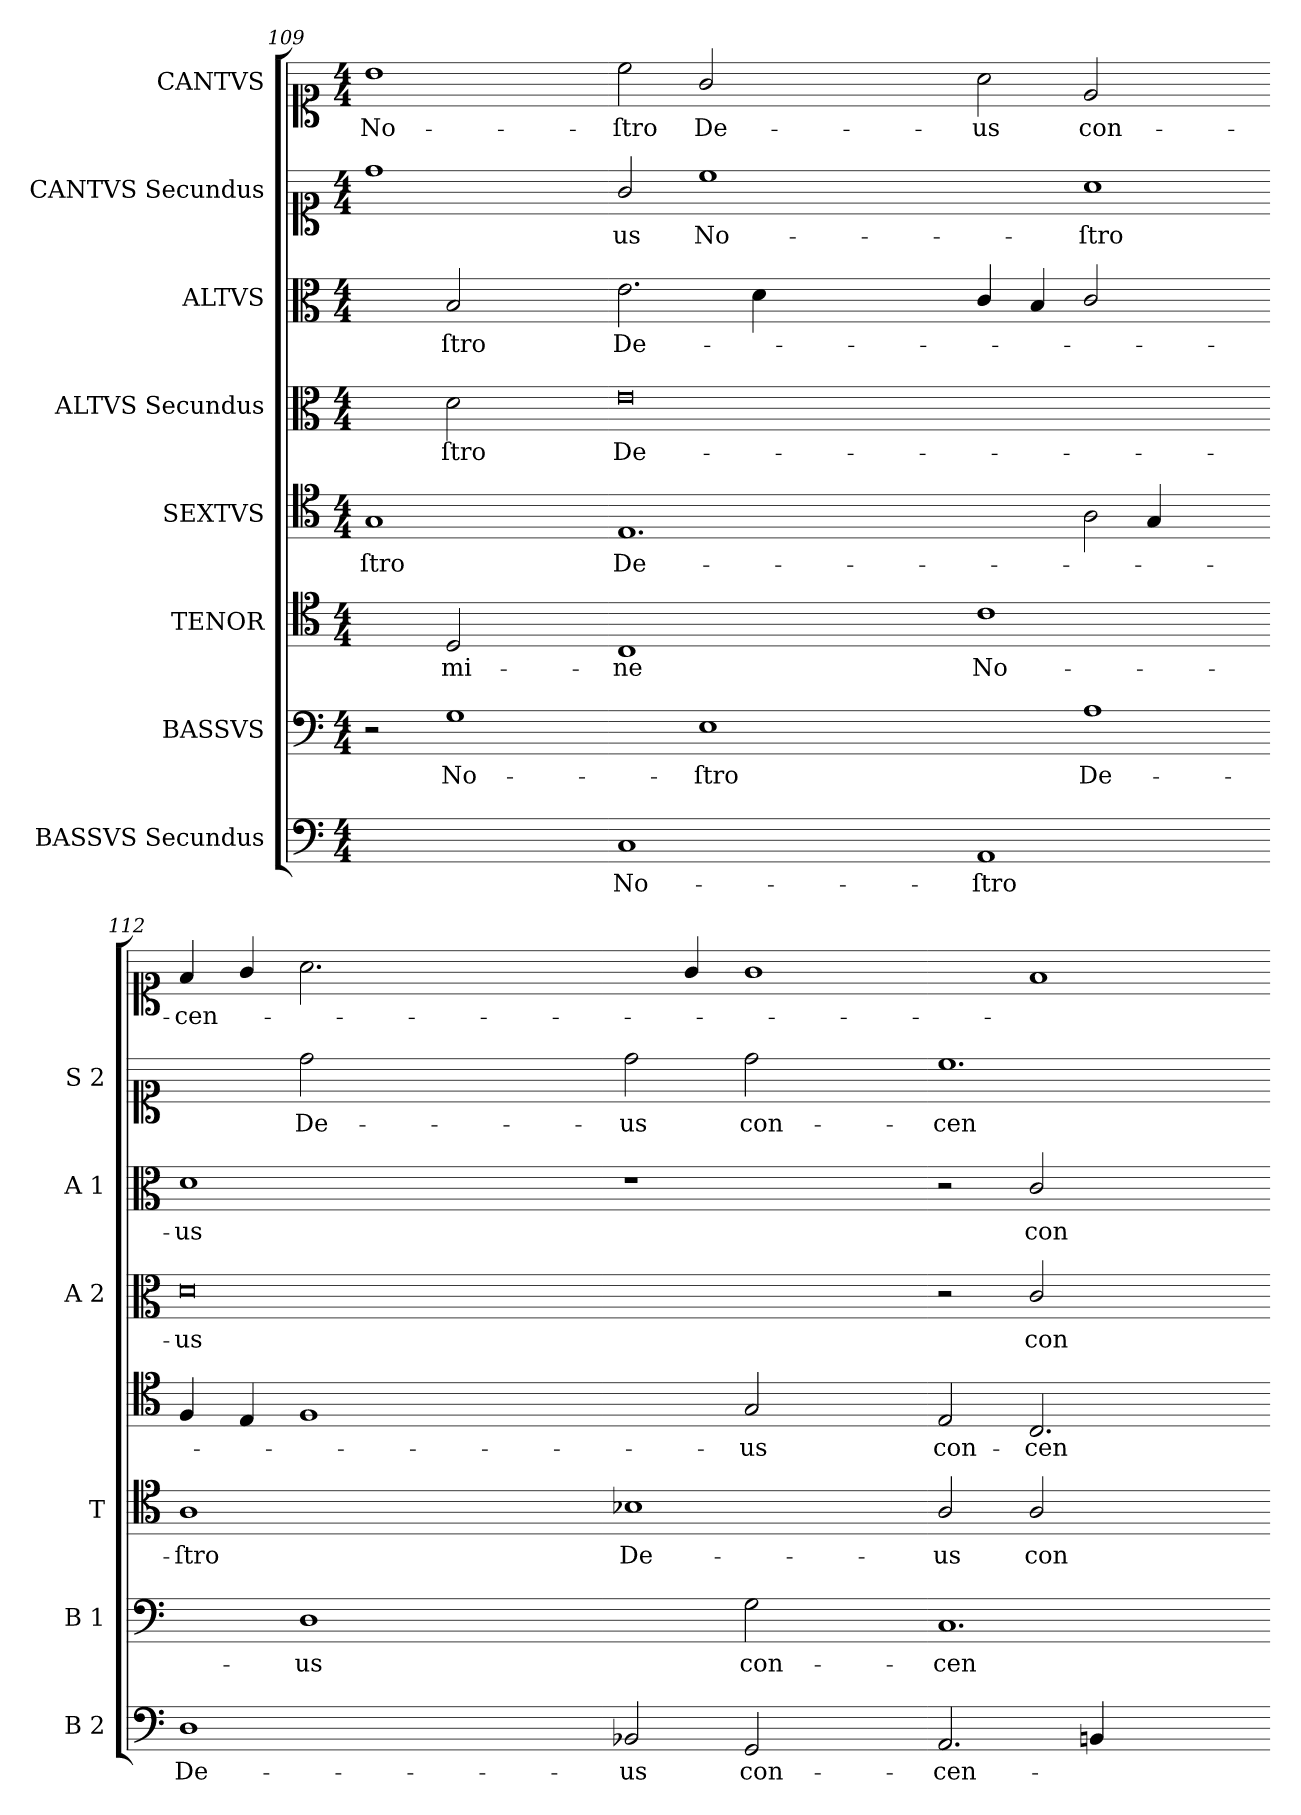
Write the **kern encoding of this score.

**kern	**text	**kern	**text	**kern	**text	**kern	**text	**kern	**text	**kern	**text	**kern	**text	**kern	**text
*part8	*part8	*part7	*part7	*part6	*part6	*part5	*part5	*part4	*part4	*part3	*part3	*part2	*part2	*part1	*part1
*staff8	*staff8	*staff7	*staff7	*staff6	*staff6	*staff5	*staff5	*staff4	*staff4	*staff3	*staff3	*staff2	*staff2	*staff1	*staff1
*I"BASSVS Secundus	*	*I"BASSVS	*	*I"TENOR	*	*I"SEXTVS	*	*I"ALTVS Secundus	*	*I"ALTVS	*	*I"CANTVS Secundus	*	*I"CANTVS	*
*I'B 2	*	*I'B 1	*	*I'T	*	*	*	*I'A 2	*	*I'A 1	*	*I'S 2	*	*	*
*clefF4	*	*clefF4	*	*clefC4	*	*clefC4	*	*clefC3	*	*clefC3	*	*clefC1	*	*clefC1	*
*k[]	*	*k[]	*	*k[]	*	*k[]	*	*k[]	*	*k[]	*	*k[]	*	*k[]	*
*M4/4	*	*M4/4	*	*M4/4	*	*M4/4	*	*M4/4	*	*M4/4	*	*M4/4	*	*M4/4	*
=109	=109	=109	=109	=109	=109	=109	=109	=109	=109	=109	=109	=109	=109	=109	=109
1.ryy	.	2r	.	2ryy	.	1G	-ſtro	2ryy	.	2ryy	.	1dd	.	1b	No-
.	.	1G\	No-	2D/	-mi-	.	.	2d\	ſtro	2B/	-ſtro	.	.	.	.
.	.	.	.	2ryy	.	2ryy	.	2ryy	.	2ryy	.	2ryy	.	2ryy	.
=110-	=110-	=110-	=110-	=110-	=110-	=110-	=110-	=110-	=110-	=110-	=110-	=110-	=110-	=110-	=110-
1C	No-	2ryy	.	1C	-ne	1.E	De-	0e	De-	2.e\	De-	2g/	us	2cc\	ſtro
.	.	1E\	ſtro	.	.	.	.	.	.	.	.	1cc\	No-	2g/	De-
.	.	.	.	.	.	.	.	.	.	4d\	.	.	.	.	.
1ryy	.	.	.	1ryy	.	.	.	.	.	1ryy	.	.	.	1ryy	.
.	.	2ryy	.	.	.	2ryy	.	.	.	.	.	2ryy	.	.	.
=111-	=111-	=111-	=111-	=111-	=111-	=111-	=111-	=111-	=111-	=111-	=111-	=111-	=111-	=111-	=111-
1AA	ſtro	2ryy	.	1c	No-	2ryy	.	1.ryy	.	4c/	.	2ryy	.	2a\	-us
.	.	.	.	.	.	.	.	.	.	4B/	.	.	.	.	.
*	*	*	*	*	*	*Xtuplet	*	*	*	*	*	*	*	*	*
.	.	1A\	De-	.	.	3A\	.	.	.	2c/	.	1a\	ſtro	2e/	con-
.	.	.	.	.	.	6G/	.	.	.	.	.	.	.	.	.
2ryy	.	.	.	2ryy	.	2ryy	.	.	.	2ryy	.	.	.	2ryy	.
=112-	=112-	=112-	=112-	=112-	=112-	=112-	=112-	=112-	=112-	=112-	=112-	=112-	=112-	=112-	=112-
1D	De-	2ryy	.	1A	ſtro	4F/	.	0d	-us	1d	-us	2ryy	.	4f/	-cen-
.	.	.	.	.	.	4E/	.	.	.	.	.	.	.	4g/	.
.	.	1D\	-us	.	.	1F/	.	.	.	.	.	2dd\	De-	2.a\	.
1ryy	.	.	.	1ryy	.	.	.	.	.	1ryy	.	1ryy	.	.	.
.	.	.	.	.	.	.	.	.	.	.	.	.	.	2.ryy	.
.	.	2ryy	.	.	.	2ryy	.	.	.	.	.	.	.	.	.
=113-	=113-	=113-	=113-	=113-	=113-	=113-	=113-	=113-	=113-	=113-	=113-	=113-	=113-	=113-	=113-
2BB-X/	-us	2ryy	.	1B-X	De-	2ryy	.	1.ryy	.	1r	.	2dd\	-us	4ryy	.
.	.	.	.	.	.	.	.	.	.	.	.	.	.	4g/	.
2GG/	con-	2G\	con-	.	.	2G/	-us	.	.	.	.	2dd\	con-	1g\	.
2ryy	.	2ryy	.	2ryy	.	2ryy	.	.	.	2ryy	.	2ryy	.	.	.
=114-	=114-	=114-	=114-	=114-	=114-	=114-	=114-	=114-	=114-	=114-	=114-	=114-	=114-	=114-	=114-
2.AA/	-cen-	1.C	-cen-	2A/	-us	2E/	con-	2r	.	2r	.	1.cc	-cen-	2ryy	.
.	.	.	.	2A/	con-	2.C/	-cen-	2c/	con-	2c/	con-	.	.	1f/	.
4BBn/	.	.	.	.	.	.	.	.	.	.	.	.	.	.	.
2ryy	.	.	.	2ryy	.	.	.	2ryy	.	2ryy	.	.	.	.	.
.	.	.	.	.	.	4ryy	.	.	.	.	.	.	.	.	.
=-	=-	=-	=-	=-	=-	=-	=-	=-	=-	=-	=-	=-	=-	=-	=-
*-	*-	*-	*-	*-	*-	*-	*-	*-	*-	*-	*-	*-	*-	*-	*-
